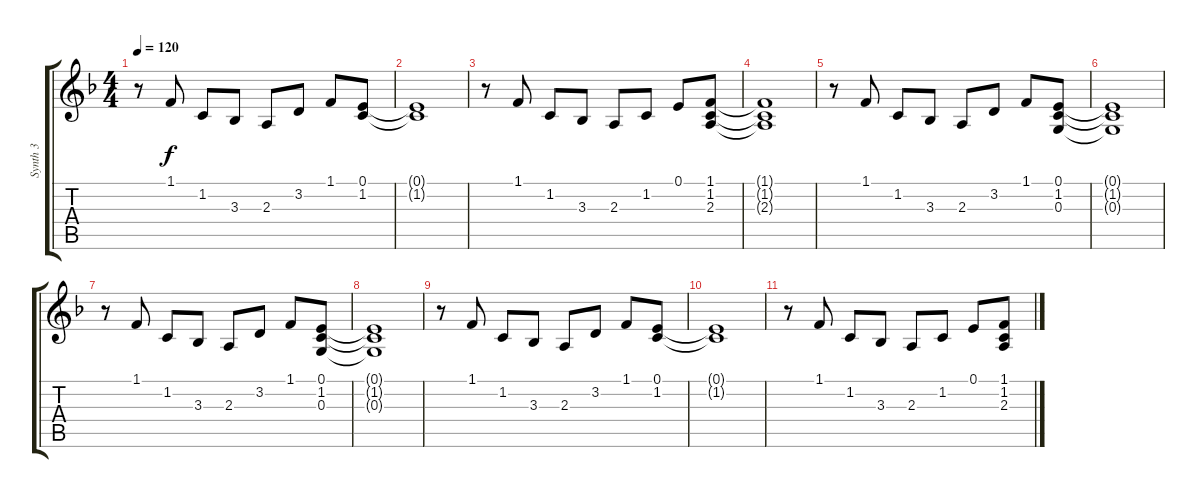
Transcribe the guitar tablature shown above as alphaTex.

\track ("Synth 3" "Synth 3") {instrument pad1newage}
\staff {score tabs}
\tuning (E4 B3 G3 D3 A2 E2) {hide}
\ts (4 4)
\tempo 120
\clef g2
\ks f
r.8{dy f} 1.1.8 1.2.8 3.3.8 2.3.8 3.2.8 1.1.8 (0.1 1.2).8 |
(0.1{t} 1.2{t}).1 |
r.8 1.1.8 1.2.8 3.3.8 2.3.8 1.2.8 0.1.8 (1.1 1.2 2.3).8 |
(1.1{t} 1.2{t} 2.3{t}).1 |
r.8 1.1.8 1.2.8 3.3.8 2.3.8 3.2.8 1.1.8 (0.1 1.2 0.3).8 |
(0.1{t} 1.2{t} 0.3{t}).1 |
r.8 1.1.8 1.2.8 3.3.8 2.3.8 3.2.8 1.1.8 (0.1 1.2 0.3).8 |
(0.1{t} 1.2{t} 0.3{t}).1 |
r.8 1.1.8 1.2.8 3.3.8 2.3.8 3.2.8 1.1.8 (0.1 1.2).8 |
(0.1{t} 1.2{t}).1 |
r.8 1.1.8 1.2.8 3.3.8 2.3.8 1.2.8 0.1.8 (1.1 1.2 2.3).8
